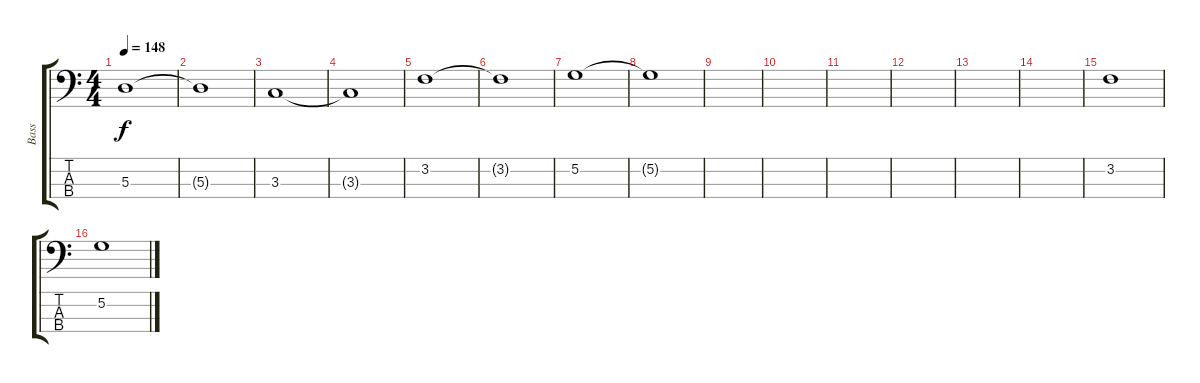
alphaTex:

\track ("Bass" "Bass") {instrument electricbassfinger}
\staff {score tabs}
\tuning (G2 D2 A1 E1) {hide}
\ts (4 4)
\tempo 148
\clef f4
\ks c
5.3.1{dy f} |
5.3{t}.1 |
3.3.1 |
3.3{t}.1 |
3.2.1 |
3.2{t}.1 |
5.2.1 |
5.2{t}.1 |
|
|
|
|
|
|
3.2.1 |
5.2.1
